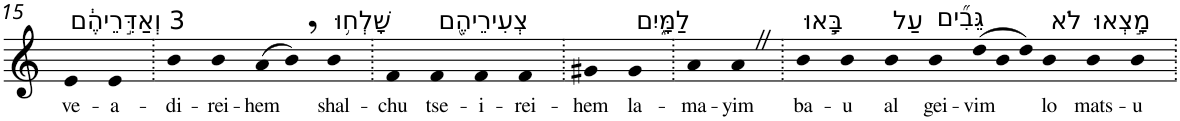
**kern	**text
*part1	*part1
*staff1	*staff1
*I"Piano	*
*I'Pno	*
!!LO:PB:g=z
*clefG2	*
*k[]	*
=15	=15
!LO:TX:a:t=3 וְאַדִּ֣רֵיהֶ֔ם	!
!	!LO:LY:b
4e	ve-
!	!LO:LY:b
4e	-a-
=16.	=16.
!	!LO:LY:b
4b	-di-
!	!LO:LY:b
4b	-rei-
!	!LO:LY:b
(>8a	-hem
8b,)	.
!LO:TX:a:t=שָׁלְח֥וּ	!
!	!LO:LY:b
4b	shal-
=17.	=17.
!	!LO:LY:b
4f	-chu
!LO:TX:a:t=צְעִירֵיהֶ֖ם	!
!	!LO:LY:b
4f	tse-
!	!LO:LY:b
4f	-i-
!	!LO:LY:b
4f	-rei-
=18.	=18.
!	!LO:LY:b
4g#X	-hem
!LO:TX:a:t=לַמָּ֑יִם	!
!	!LO:LY:b
4g#	la-
=19.	=19.
!	!LO:LY:b
4a	-ma-
!	!LO:LY:b
4aZ	-yim
=20.	=20.
!LO:TX:a:t=בָּ֣אוּ	!
!	!LO:LY:b
4b	ba-
!	!LO:LY:b
4b	-u
!LO:TX:a:t=עַל	!
!	!LO:LY:b
4b	al
!LO:TX:a:t=גֵּבִ֞ים	!
!	!LO:LY:b
4b	gei-
*Xtuplet	*
!	!LO:LY:b
(>12dd	-vim
12b	.
12dd)	.
!LO:TX:a:t=לֹא	!
!	!LO:LY:b
4b	lo
!LO:TX:a:t=מָ֣צְאוּ	!
!	!LO:LY:b
4b	mats-
!	!LO:LY:b
4b	-u
=.	=.
*-	*-
